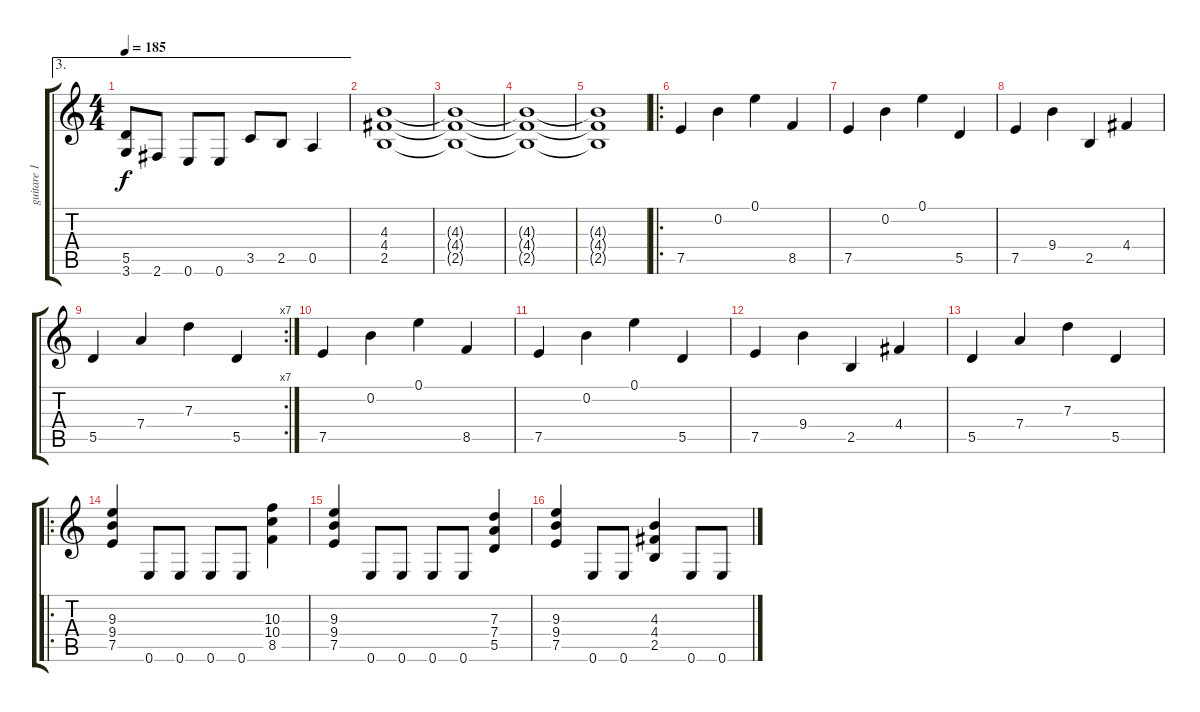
\track ("guitare 1" "guitare 1") {instrument distortionguitar}
\staff {score tabs}
\tuning (E4 B3 G3 D3 A2 E2) {hide}
\ae 3
\ts (4 4)
\tempo 185
\clef g2
\ks c
(5.5 3.6).8{dy f} 2.6.8 0.6.8 0.6.8 3.5.8 2.5.8 0.5.4 |
(4.3 4.4 2.5).1 |
(4.3{t} 4.4{t} 2.5{t}).1 |
(4.3{t} 4.4{t} 2.5{t}).1 |
(4.3{t} 4.4{t} 2.5{t}).1 |
\ro
7.5.4{instrument acousticguitarsteel} 0.2.4 0.1.4 8.5.4 |
7.5.4 0.2.4 0.1.4 5.5.4 |
7.5.4 9.4.4 2.5.4 4.4.4 |
\rc 7
5.5.4 7.4.4 7.3.4 5.5.4 |
7.5.4 0.2.4 0.1.4 8.5.4 |
7.5.4 0.2.4 0.1.4 5.5.4 |
7.5.4 9.4.4 2.5.4 4.4.4 |
5.5.4 7.4.4 7.3.4 5.5.4 |
\ro
(9.3 9.4 7.5).4{instrument distortionguitar} 0.6.8 0.6.8 0.6.8 0.6.8 (10.3 10.4 8.5).4 |
(9.3 9.4 7.5).4 0.6.8 0.6.8 0.6.8 0.6.8 (7.3 7.4 5.5).4 |
(9.3 9.4 7.5).4 0.6.8 0.6.8 (4.3 4.4 2.5).4 0.6.8 0.6.8
